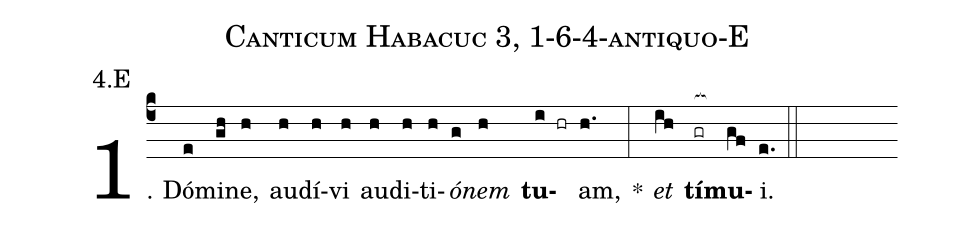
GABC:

name: Canticum Habacuc 3, 1-6-4-antiquo-E;
annotation: 4.E;
%%
(c4)1. Dó(e)mi(gh)ne,(h) au(h)dí(h)vi(h) au(h)di(h)ti(h)<i>ó</i>(g)<i>nem</i>(h) <b>tu</b>(i hr)am,(h.) *(:) <i>et</i>(ih) <b>tí</b>(gr[ocb:1{])<b>mu</b>(gf[ocb:0}])i.(e.) (::)
